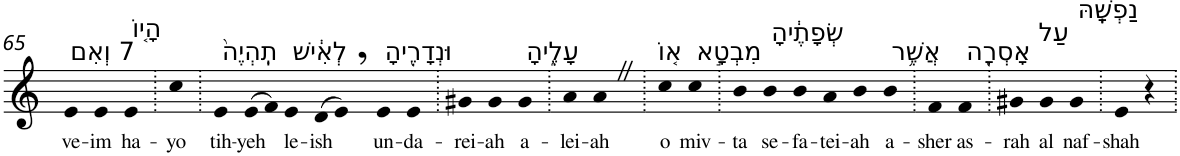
**kern	**text
*part1	*part1
*staff1	*staff1
*I"Piano	*
*I'Pno	*
!!LO:PB:g=z
*clefG2	*
*k[]	*
=65	=65
!LO:TX:a:t=7 וְאִם	!
!	!LO:LY:b
4e	ve-
!	!LO:LY:b
4e	-im
!LO:TX:a:t=הָי֤וֹ	!
!	!LO:LY:b
4e	ha-
=66.	=66.
!	!LO:LY:b
4cc	-yo
=67.	=67.
!LO:TX:a:t=תִֽהְיֶה֙	!
!	!LO:LY:b
4e	tih-
!	!LO:LY:b
(>8e	-yeh
8f)	.
!LO:TX:a:t=לְאִ֔ישׁ	!
!	!LO:LY:b
4e	le-
!	!LO:LY:b
(>8d	-ish
8e,)	.
!LO:TX:a:t=וּנְדָרֶ֖יהָ	!
!	!LO:LY:b
4e	un-
!	!LO:LY:b
4e	-da-
=68.	=68.
!	!LO:LY:b
4g#X	-rei-
!	!LO:LY:b
4g#	-ah
!LO:TX:a:t=עָלֶ֑יהָ	!
!	!LO:LY:b
4g#	a-
=69.	=69.
!	!LO:LY:b
4a	-lei-
!	!LO:LY:b
4aZ	-ah
=70.	=70.
!LO:TX:a:t=א֚וֹ	!
!	!LO:LY:b
4cc	o
!LO:TX:a:t=מִבְטָ֣א	!
!	!LO:LY:b
4cc	miv-
=71.	=71.
!	!LO:LY:b
4b	-ta
!LO:TX:a:t=שְׂפָתֶ֔יהָ	!
!	!LO:LY:b
4b	se-
!	!LO:LY:b
4b	-fa-
!	!LO:LY:b
4a	-tei-
!	!LO:LY:b
4b	-ah
!LO:TX:a:t=אֲשֶׁ֥ר	!
!	!LO:LY:b
4b	a-
=72.	=72.
!	!LO:LY:b
4f	-sher
!LO:TX:a:t=אָסְרָ֖ה	!
!	!LO:LY:b
4f	as-
=73.	=73.
!	!LO:LY:b
4g#X	-rah
!LO:TX:a:t=עַל	!
!	!LO:LY:b
4g#	al
!LO:TX:a:t=נַפְשָֽׁהּ	!
!	!LO:LY:b
4g#	naf-
=74.	=74.
!	!LO:LY:b
4e	-shah
4r	.
=.	=.
*-	*-
